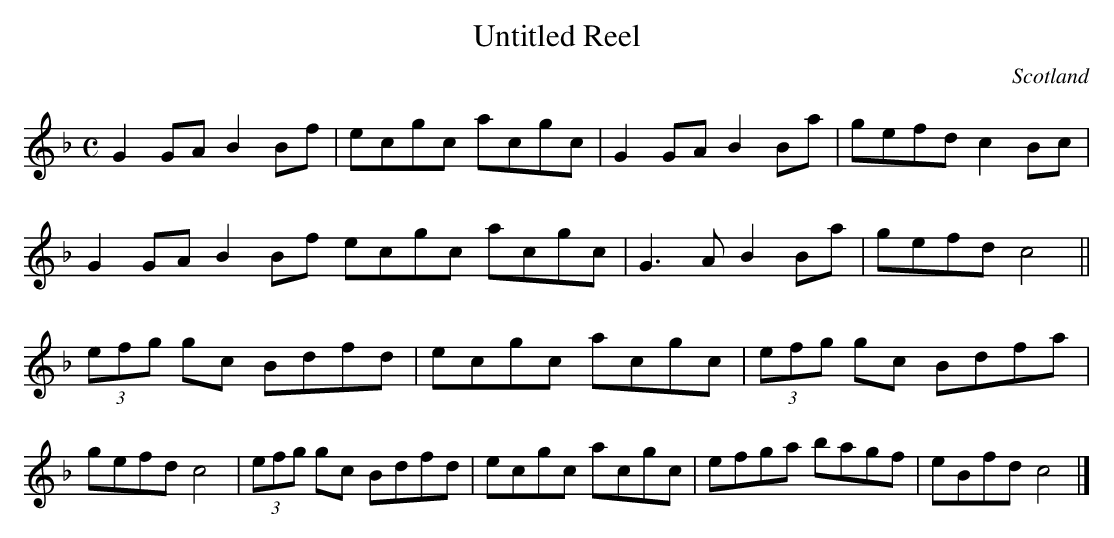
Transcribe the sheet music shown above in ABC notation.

X:1
T:Untitled Reel
M:C
O:Scotland
K:C mixolydian
G2GA B2Bf|ecgc acgc|G2GA B2Ba|gefd c2Bc| \
G2GA B2Bf ecgc acgc|G3A  B2Ba|gefd c4 || \
(3efg gc Bdfd|ecgc acgc|(3efg gc Bdfa|gefd c4|\
(3efg gc Bdfd|ecgc acgc|efga bagf|eBfd c4|]
